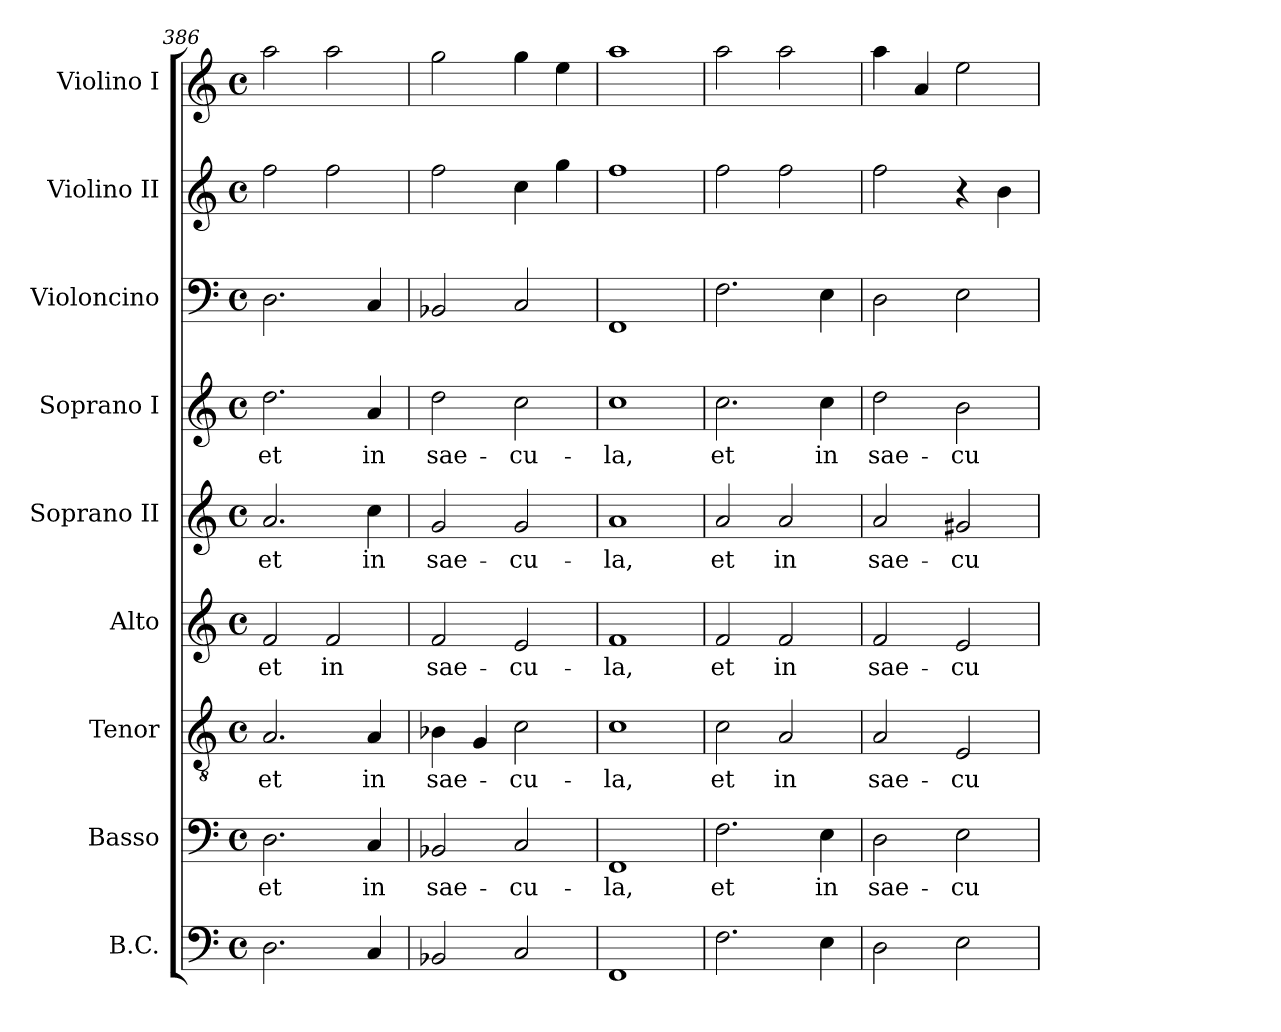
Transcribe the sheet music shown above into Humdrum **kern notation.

**kern	**kern	**text	**kern	**text	**kern	**text	**kern	**text	**kern	**text	**kern	**kern	**kern
*part9	*part8	*part8	*part7	*part7	*part6	*part6	*part5	*part5	*part4	*part4	*part3	*part2	*part1
*staff9	*staff8	*staff8	*staff7	*staff7	*staff6	*staff6	*staff5	*staff5	*staff4	*staff4	*staff3	*staff2	*staff1
*I"B.C.	*I"Basso	*	*I"Tenor	*	*I"Alto	*	*I"Soprano II	*	*I"Soprano I	*	*I"Violoncino	*I"Violino II	*I"Violino I
*I'BC	*I'B	*	*I'T	*	*I'A	*	*I'S 2	*	*I'S 1	*	*I'Vc.	*I'Vln. II	*I'Vln. I
!!LO:PB:g=z
*clefF4	*clefF4	*	*clefGv2	*	*clefG2	*	*clefG2	*	*clefG2	*	*clefF4	*clefG2	*clefG2
*k[]	*k[]	*	*k[]	*	*k[]	*	*k[]	*	*k[]	*	*k[]	*k[]	*k[]
*C:	*C:	*	*C:	*	*C:	*	*C:	*	*C:	*	*C:	*C:	*C:
*M4/4	*M4/4	*	*M4/4	*	*M4/4	*	*M4/4	*	*M4/4	*	*M4/4	*M4/4	*M4/4
*met(c)	*met(c)	*	*met(c)	*	*met(c)	*	*met(c)	*	*met(c)	*	*met(c)	*met(c)	*met(c)
=386	=386	=386	=386	=386	=386	=386	=386	=386	=386	=386	=386	=386	=386
!	!	!LO:LY:b	!	!LO:LY:b	!	!LO:LY:b	!	!LO:LY:b	!	!LO:LY:b	!	!	!
2.D\	2.D\	et	2.A/	et	2f/	et	2.a/	et	2.dd\	et	2.D\	2ff\	2aa\
!	!	!	!	!	!	!LO:LY:b	!	!	!	!	!	!	!
.	.	.	.	.	2f/	in	.	.	.	.	.	2ff\	2aa\
!	!	!LO:LY:b	!	!LO:LY:b	!	!	!	!LO:LY:b	!	!LO:LY:b	!	!	!
4C/	4C/	in	4A/	in	.	.	4cc\	in	4a/	in	4C/	.	.
=387	=387	=387	=387	=387	=387	=387	=387	=387	=387	=387	=387	=387	=387
!	!	!LO:LY:b	!	!LO:LY:b	!	!LO:LY:b	!	!LO:LY:b	!	!LO:LY:b	!	!	!
2BB-X/	2BB-X/	sae-	4B-X\	sae-	2f/	sae-	2g/	sae-	2dd\	sae-	2BB-X/	2ff\	2gg\
.	.	.	4G/	.	.	.	.	.	.	.	.	.	.
!	!	!LO:LY:b	!	!LO:LY:b	!	!LO:LY:b	!	!LO:LY:b	!	!LO:LY:b	!	!	!
2C/	2C/	-cu-	2c\	-cu-	2e/	-cu-	2g/	-cu-	2cc\	-cu-	2C/	4cc\	4gg\
.	.	.	.	.	.	.	.	.	.	.	.	4gg\	4ee\
=388	=388	=388	=388	=388	=388	=388	=388	=388	=388	=388	=388	=388	=388
!	!	!LO:LY:b	!	!LO:LY:b	!	!LO:LY:b	!	!LO:LY:b	!	!LO:LY:b	!	!	!
1FF	1FF	-la,	1c	-la,	1f	-la,	1a	-la,	1cc	-la,	1FF	1ff	1aa
=389	=389	=389	=389	=389	=389	=389	=389	=389	=389	=389	=389	=389	=389
!	!	!LO:LY:b	!	!LO:LY:b	!	!LO:LY:b	!	!LO:LY:b	!	!LO:LY:b	!	!	!
2.F\	2.F\	et	2c\	et	2f/	et	2a/	et	2.cc\	et	2.F\	2ff\	2aa\
!	!	!	!	!LO:LY:b	!	!LO:LY:b	!	!LO:LY:b	!	!	!	!	!
.	.	.	2A/	in	2f/	in	2a/	in	.	.	.	2ff\	2aa\
!	!	!LO:LY:b	!	!	!	!	!	!	!	!LO:LY:b	!	!	!
4E\	4E\	in	.	.	.	.	.	.	4cc\	in	4E\	.	.
=390	=390	=390	=390	=390	=390	=390	=390	=390	=390	=390	=390	=390	=390
!	!	!LO:LY:b	!	!LO:LY:b	!	!LO:LY:b	!	!LO:LY:b	!	!LO:LY:b	!	!	!
2D\	2D\	sae-	2A/	sae-	2f/	sae-	2a/	sae-	2dd\	sae-	2D\	2ff\	4aa\
.	.	.	.	.	.	.	.	.	.	.	.	.	4a/
!	!	!LO:LY:b	!	!LO:LY:b	!	!LO:LY:b	!	!LO:LY:b	!	!LO:LY:b	!	!	!
2E\	2E\	-cu-	2E/	-cu-	2e/	-cu-	2g#X/	-cu-	2b\	-cu-	2E\	4r	2ee\
.	.	.	.	.	.	.	.	.	.	.	.	4b\	.
=	=	=	=	=	=	=	=	=	=	=	=	=	=
*-	*-	*-	*-	*-	*-	*-	*-	*-	*-	*-	*-	*-	*-
